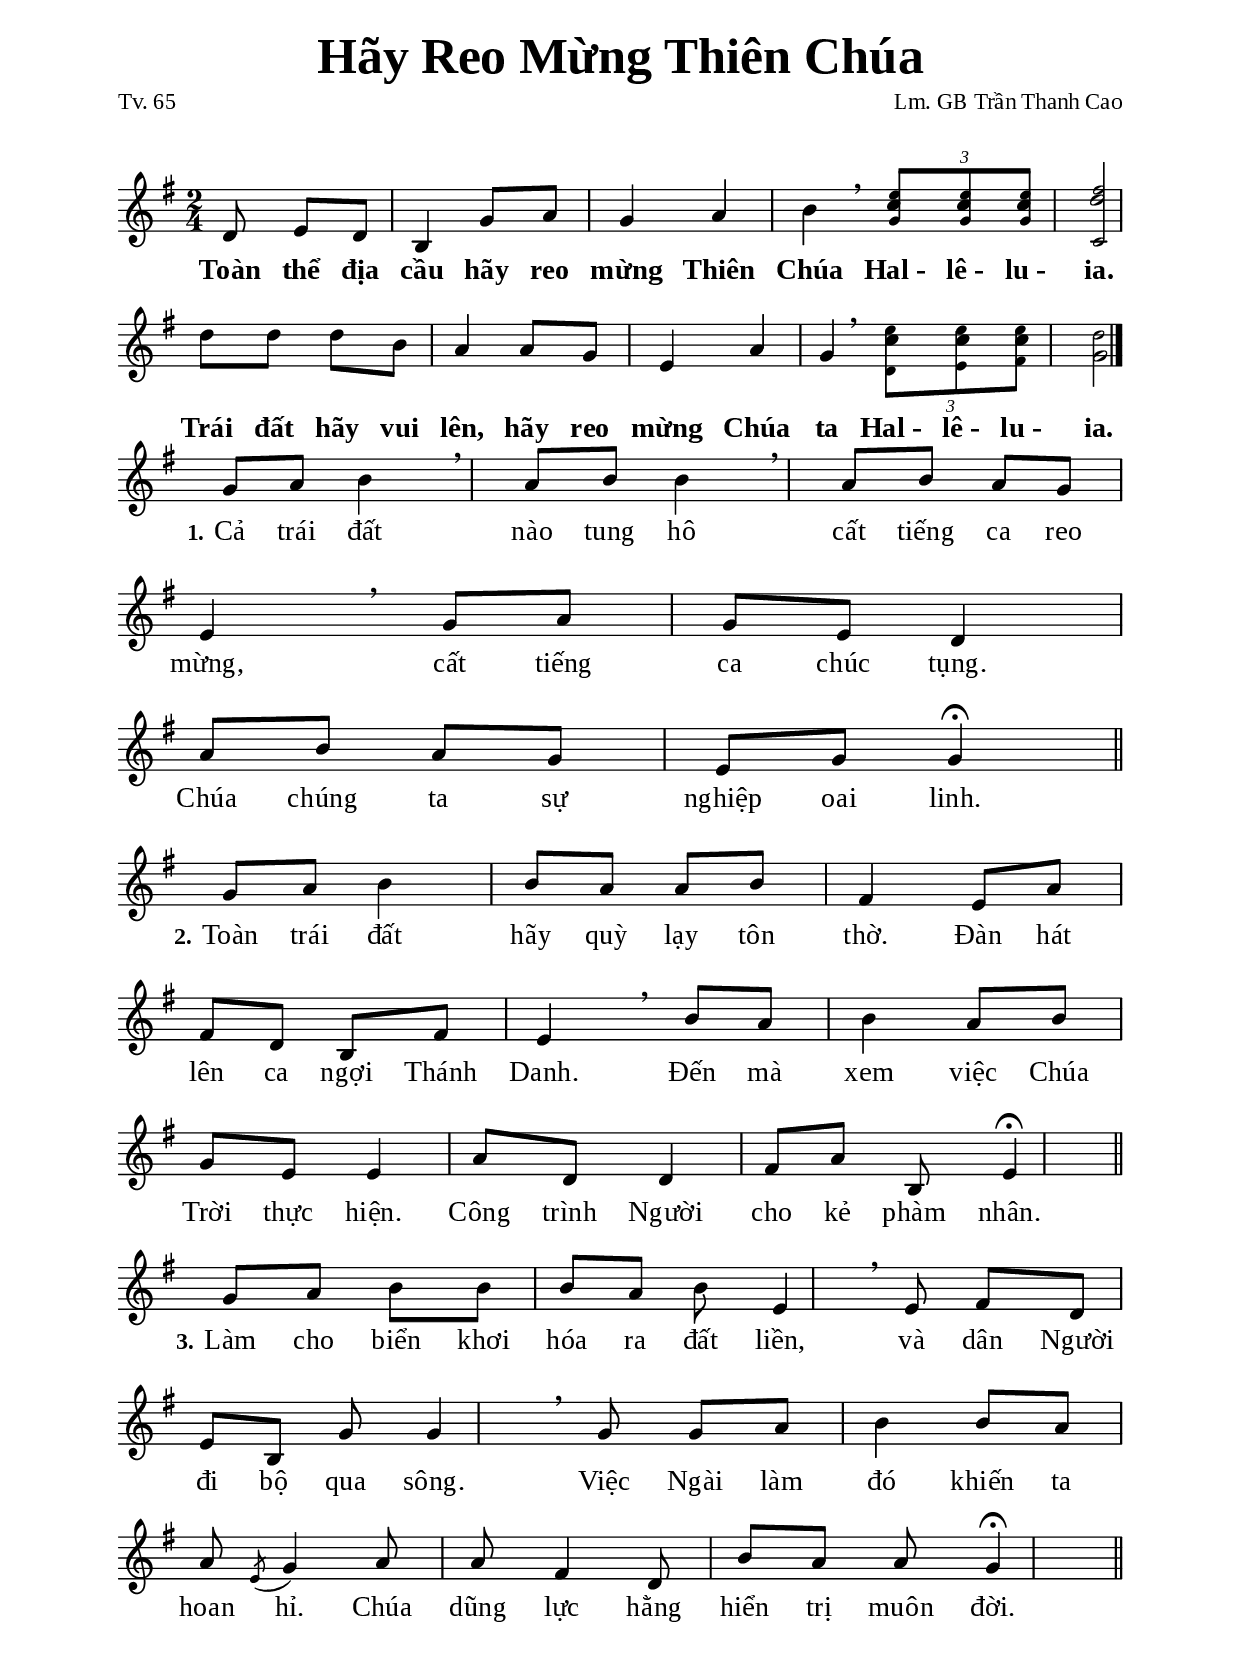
% Cài đặt chung
\version "2.22.1"
\include "english.ly"

\header {
  title = \markup { \fontsize #3 "Hãy Reo Mừng Thiên Chúa" }
  poet = "Tv. 65"
  composer = "Lm. GB Trần Thanh Cao"
  arranger = " "
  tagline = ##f
}

% Nhạc điệp khúc
nhacDiepKhuc= \relative c' {
  \partial 4. d8 e d |
  b4 g'8 a |
  g4 a |
  b \breathe
  \stemUp \tuplet 3/2 {
    <\tweak font-size -2 e c \tweak font-size -2 g>8
    <\tweak font-size -2 e c \tweak font-size -2 g>8
    <\tweak font-size -2 e c \tweak font-size -2 g>8
  } |
  <\tweak font-size -2 fs d \tweak font-size -2 c,>2 |
  \stemNeutral
  d8 d d b |
  a4 a8 g |
  e4 a |
  g4 \breathe
  \stemDown \tuplet 3/2 {
    <\tweak font-size -2 e' c \tweak font-size -2 d,>8
    <\tweak font-size -2 e c \tweak font-size -2 e,>8
    <\tweak font-size -2 e c \tweak font-size -2 fs,>8
  }
  <\tweak font-size -2 d g,>2 \bar "|."
}

% Nhạc phiên khúc
nhacPhienKhucMot = \relative c'' {
  g8 a b4 \breathe
  a8 b b4 \breathe
  a8 b a g e4 \breathe
  g8 a g e d4 a'8 b a g e g g4 \fermata \bar "||"
}

nhacPhienKhucHai = \relative c'' {
  g8 a b4 b8 a a b fs4
  e8 a fs d b fs' e4 \breathe
  b'8 a b4 a8 b g e e4
  a8 d, d4 fs8 a b, e4 \fermata \bar "||"
}

nhacPhienKhucBa = \relative c'' {
  g8 a b b b a b e,4 \breathe
  e8 fs d e b g' g4 \breathe
  g8 g a b4 b8 a a \acciaccatura e8 g4
  a8 a fs4 d8 b' a a g4 \fermata \bar "||"
}

% Lời điệp khúc
loiDiepKhuc = \lyricmode {
  Toàn thể địa cầu hãy reo mừng Thiên Chúa
  "Hal -" "lê -" "lu -" ia.
  Trái đất hãy vui lên, hãy reo mừng Chúa ta
  "Hal -" "lê -" "lu -" ia.
}

% Lời phiên khúc
loiPhienKhucMot = \lyricmode {
  \set stanza = #"1."
  Cả trái đất nào tung hô cất tiếng ca reo mừng,
  cất tiếng ca chúc tụng.
  Chúa chúng ta sự nghiệp oai linh.
}

loiPhienKhucHai = \lyricmode {
  \set stanza = #"2."
  Toàn trái đất hãy quỳ lạy tôn thờ.
  Đàn hát lên ca ngợi Thánh Danh.
  Đến mà xem việc Chúa Trời thực hiện.
  Công trình Người cho kẻ phàm nhân.
}

loiPhienKhucBa = \lyricmode {
  \set stanza = #"3."
  Làm cho biển khơi hóa ra đất liền,
  và dân Người đi bộ qua sông.
  Việc Ngài làm đó khiến ta hoan hỉ.
  Chúa dũng lực hằng hiển trị muôn đời.
}


% Dàn trang
\paper {
  #(set-paper-size "a4")
  top-margin = 15\mm
  bottom-margin = 10\mm
  left-margin = 20\mm
  right-margin = 20\mm
  indent = #0
  #(define fonts
    (make-pango-font-tree
      "Liberation Serif"
      "Liberation Serif"
      "Liberation Serif"
      (/ 20 20)))
  page-count = #1
  system-system-spacing = #'((basic-distance . 13))
  score-system-spacing = #'((basic-distance . 13))
}

% Thiết lập tông và nhịp
TongNhip = { \key g \major \time 2/4 }

\score {
  \new ChoirStaff <<
    \new Staff = diepKhuc \with {
        \consists "Merge_rests_engraver"
        %\magnifyStaff #(magstep +1)
      }
      <<
      \new Voice = beSop {
        \TongNhip \stemNeutral \nhacDiepKhuc
      }
    >>
    \new Lyrics \lyricsto beSop \loiDiepKhuc
  >>
  \layout {
    \override Lyrics.LyricText.font-series = #'bold
    \override Lyrics.LyricText.font-size = #+2
    \override Lyrics.LyricSpace.minimum-distance = #2
    \override Score.BarNumber.break-visibility = ##(#f #f #f)
    \override Score.SpacingSpanner.uniform-stretching = ##t
    \override Score.SpacingSpanner packed-spacing = ##t
  }
}

\score {
  \new ChoirStaff <<
    \new Staff = phienKhuc \with {
        %\magnifyStaff #(magstep +1)
      }
      <<
      \new Voice = beSop {
        \TongNhip \nhacPhienKhucMot
      }
    >>
    \new Lyrics \lyricsto beSop \loiPhienKhucMot
  >>
  \layout {
    \override Staff.TimeSignature.transparent = ##t
    \override Lyrics.LyricText.font-size = #+2
    \override Lyrics.LyricSpace.minimum-distance = #3
    \override Score.BarNumber.break-visibility = ##(#f #f #f)
    \override Score.SpacingSpanner.uniform-stretching = ##t
    \set Score.barAlways = ##t
    \set Score.defaultBarType = ""
  }
}

\score {
  \new ChoirStaff <<
    \new Staff = phienKhuc \with {
        %\magnifyStaff #(magstep +1)
      }
      <<
      \new Voice = beSop {
        \TongNhip \nhacPhienKhucHai
      }
    >>
    \new Lyrics \lyricsto beSop \loiPhienKhucHai
  >>
  \layout {
    \override Staff.TimeSignature.transparent = ##t
    \override Lyrics.LyricText.font-size = #+2
    \override Lyrics.LyricSpace.minimum-distance = #3
    \override Score.BarNumber.break-visibility = ##(#f #f #f)
    \override Score.SpacingSpanner.uniform-stretching = ##t
    \set Score.barAlways = ##t
    \set Score.defaultBarType = ""
  }
}

\score {
  \new ChoirStaff <<
    \new Staff = phienKhuc \with {
        %\magnifyStaff #(magstep +1)
      }
      <<
      \new Voice = beSop {
        \TongNhip \nhacPhienKhucBa
      }
    >>
    \new Lyrics \lyricsto beSop \loiPhienKhucBa
  >>
  \layout {
    \override Staff.TimeSignature.transparent = ##t
    \override Lyrics.LyricText.font-size = #+2
    \override Lyrics.LyricSpace.minimum-distance = #3.5
    \override Score.BarNumber.break-visibility = ##(#f #f #f)
    \override Score.SpacingSpanner.uniform-stretching = ##t
    \set Score.barAlways = ##t
    \set Score.defaultBarType = ""
  }
}
